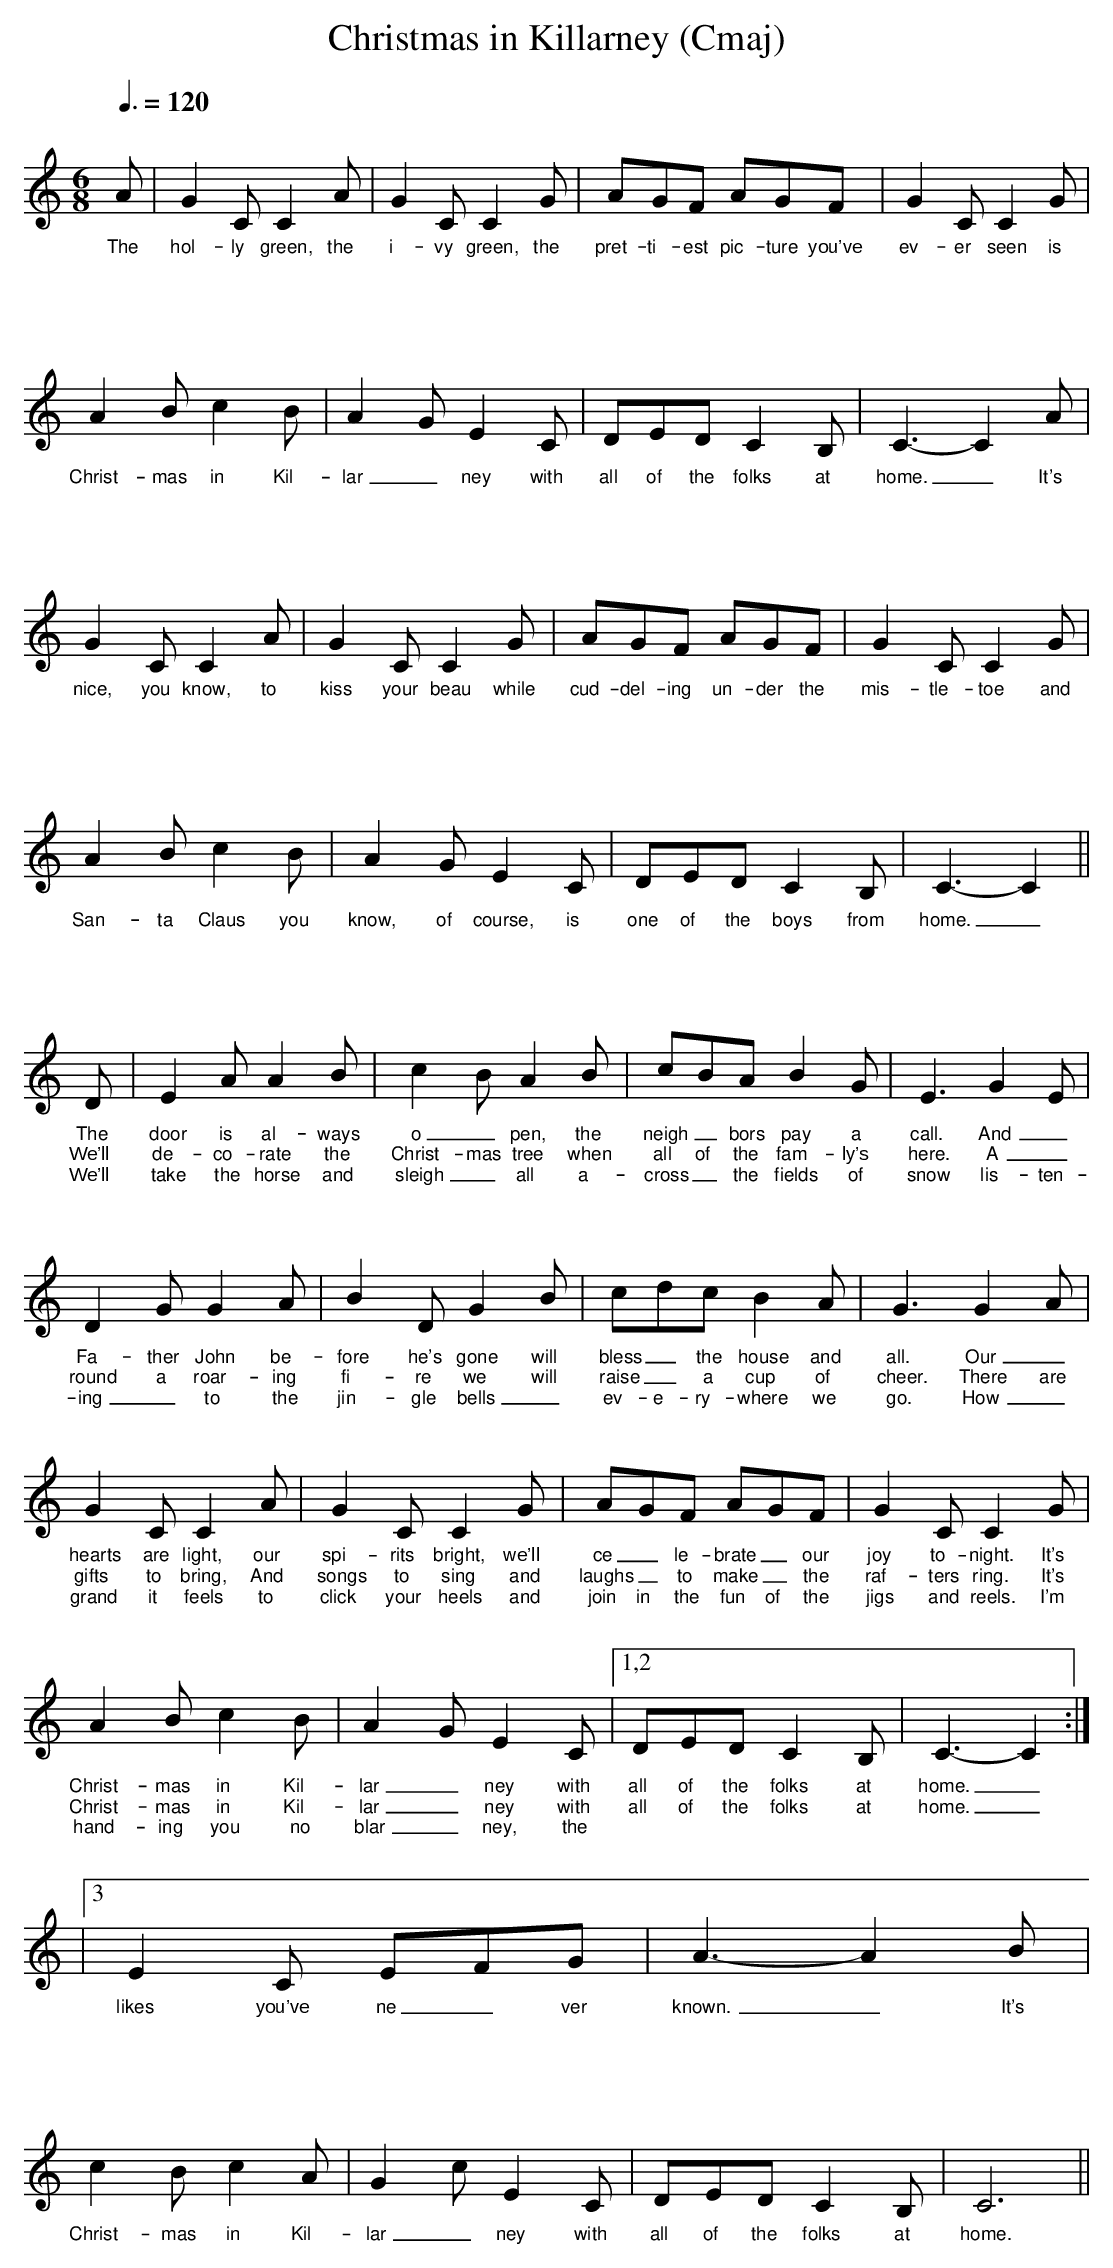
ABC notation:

X:1
T:Christmas in Killarney (Cmaj)
Q:3/8=120
M:6/8
L:1/8
K:Cmaj
A|G2 CC2 A|G2 CC2 G|AGF AGF|G2 CC2 G|
w:The hol-ly green, the i-vy green, the pret-ti-est pic-ture you’ve ev-er seen is
A2 Bc2 B|A2 G E2 C|DED C2 B,|C3-C2 A|
w:Christ-mas in Kil-lar_ney with all of the folks at home._ It's
G2 CC2 A|G2 CC2 G|AGF AGF|G2 CC2 G|
w:nice, you know, to kiss your beau while cud-del-ing un-der the mis-tle-toe and
A2 Bc2 B|A2 G E2 C|DED C2 B,|C3-C2||
w:San-ta Claus you know, of course, is one of the boys from home._
D|E2 AA2 B|c2 BA2 B|cBA B2 G|E3 G2 E|
w:The door is al-ways o_pen, the neigh_bors pay a call.  And_
w:We’ll de-co-rate the Christ-mas tree when all of the fam-ly’s here. A_
w:We’ll take the horse and sleigh_ all a-cross_ the fields of snow lis-ten-
D2 GG2 A|B2 DG2 B|cdc B2 A|G3 G2 A|
w:Fa-ther John be-fore he's gone will bless_ the house and all. Our_
w:round a roar-ing fi-re we will raise_ a cup of cheer. There are
w:ing_ to the jin-gle bells_ ev-e-ry-where we go. How_
G2 CC2 A|G2 CC2 G| AGF AGF|G2 CC2 G|
w:hearts are light, our spi-rits bright, we’ll ce_le-brate_ our joy to-night. It's
w:gifts to bring, And songs to sing and laughs_ to make_ the raf-ters ring. It's
w:grand it feels to click your heels and join in the fun of the jigs and reels. I'm
A2 Bc2 B|A2 G E2 C|1,2 DED C2 B,|C3-C2:|
w:Christ-mas in Kil-lar_ney with all of the folks at home._
w:Christ-mas in Kil-lar_ney with all of the folks at home._
w:hand-ing you no blar_ney, the *******
|3E2 C EFG|A3-A2 B|c2 Bc2 A|G2 cE2 C|DED C2 B,|C6||
w:likes you’ve ne_ver known._ It's Christ-mas in Kil-lar_ney with all of the folks at home.
